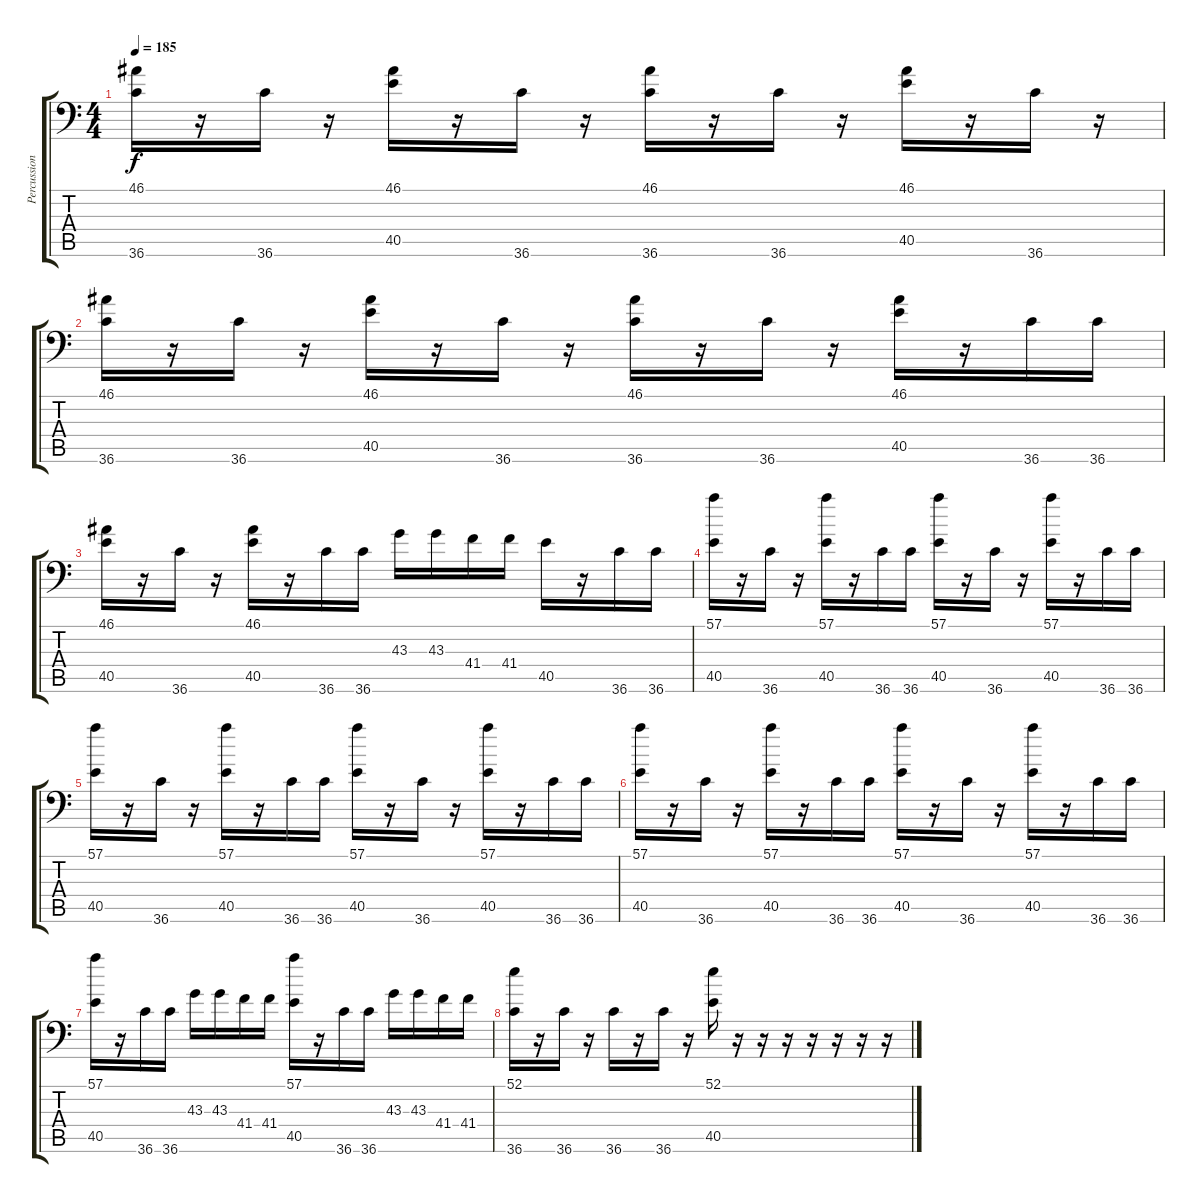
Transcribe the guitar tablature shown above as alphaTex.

\track ("Percussion" "Percussion") {instrument acousticgrandpiano}
\staff {score tabs}
\tuning (C-1 C-1 C-1 C-1 C-1 C-1) {hide}
\ts (4 4)
\tempo 185
\clef f4
\ks c
(46.1 36.6).16{dy f} r.16 36.6.16 r.16 (46.1 40.5).16 r.16 36.6.16 r.16 (46.1 36.6).16 r.16 36.6.16 r.16 (46.1 40.5).16 r.16 36.6.16 r.16 |
(46.1 36.6).16 r.16 36.6.16 r.16 (46.1 40.5).16 r.16 36.6.16 r.16 (46.1 36.6).16 r.16 36.6.16 r.16 (46.1 40.5).16 r.16 36.6.16 36.6.16 |
(46.1 40.5).16 r.16 36.6.16 r.16 (46.1 40.5).16 r.16 36.6.16 36.6.16 43.3.16 43.3.16 41.4.16 41.4.16 40.5.16 r.16 36.6.16 36.6.16 |
(57.1 40.5).16 r.16 36.6.16 r.16 (57.1 40.5).16 r.16 36.6.16 36.6.16 (57.1 40.5).16 r.16 36.6.16 r.16 (57.1 40.5).16 r.16 36.6.16 36.6.16 |
(57.1 40.5).16 r.16 36.6.16 r.16 (57.1 40.5).16 r.16 36.6.16 36.6.16 (57.1 40.5).16 r.16 36.6.16 r.16 (57.1 40.5).16 r.16 36.6.16 36.6.16 |
(57.1 40.5).16 r.16 36.6.16 r.16 (57.1 40.5).16 r.16 36.6.16 36.6.16 (57.1 40.5).16 r.16 36.6.16 r.16 (57.1 40.5).16 r.16 36.6.16 36.6.16 |
(57.1 40.5).16 r.16 36.6.16 36.6.16 43.3.16 43.3.16 41.4.16 41.4.16 (57.1 40.5).16 r.16 36.6.16 36.6.16 43.3.16 43.3.16 41.4.16 41.4.16 |
(52.1 36.6).16 r.16 36.6.16 r.16 36.6.16 r.16 36.6.16 r.16 (52.1 40.5).16 r.16 r.16 r.16 r.16 r.16 r.16 r.16
